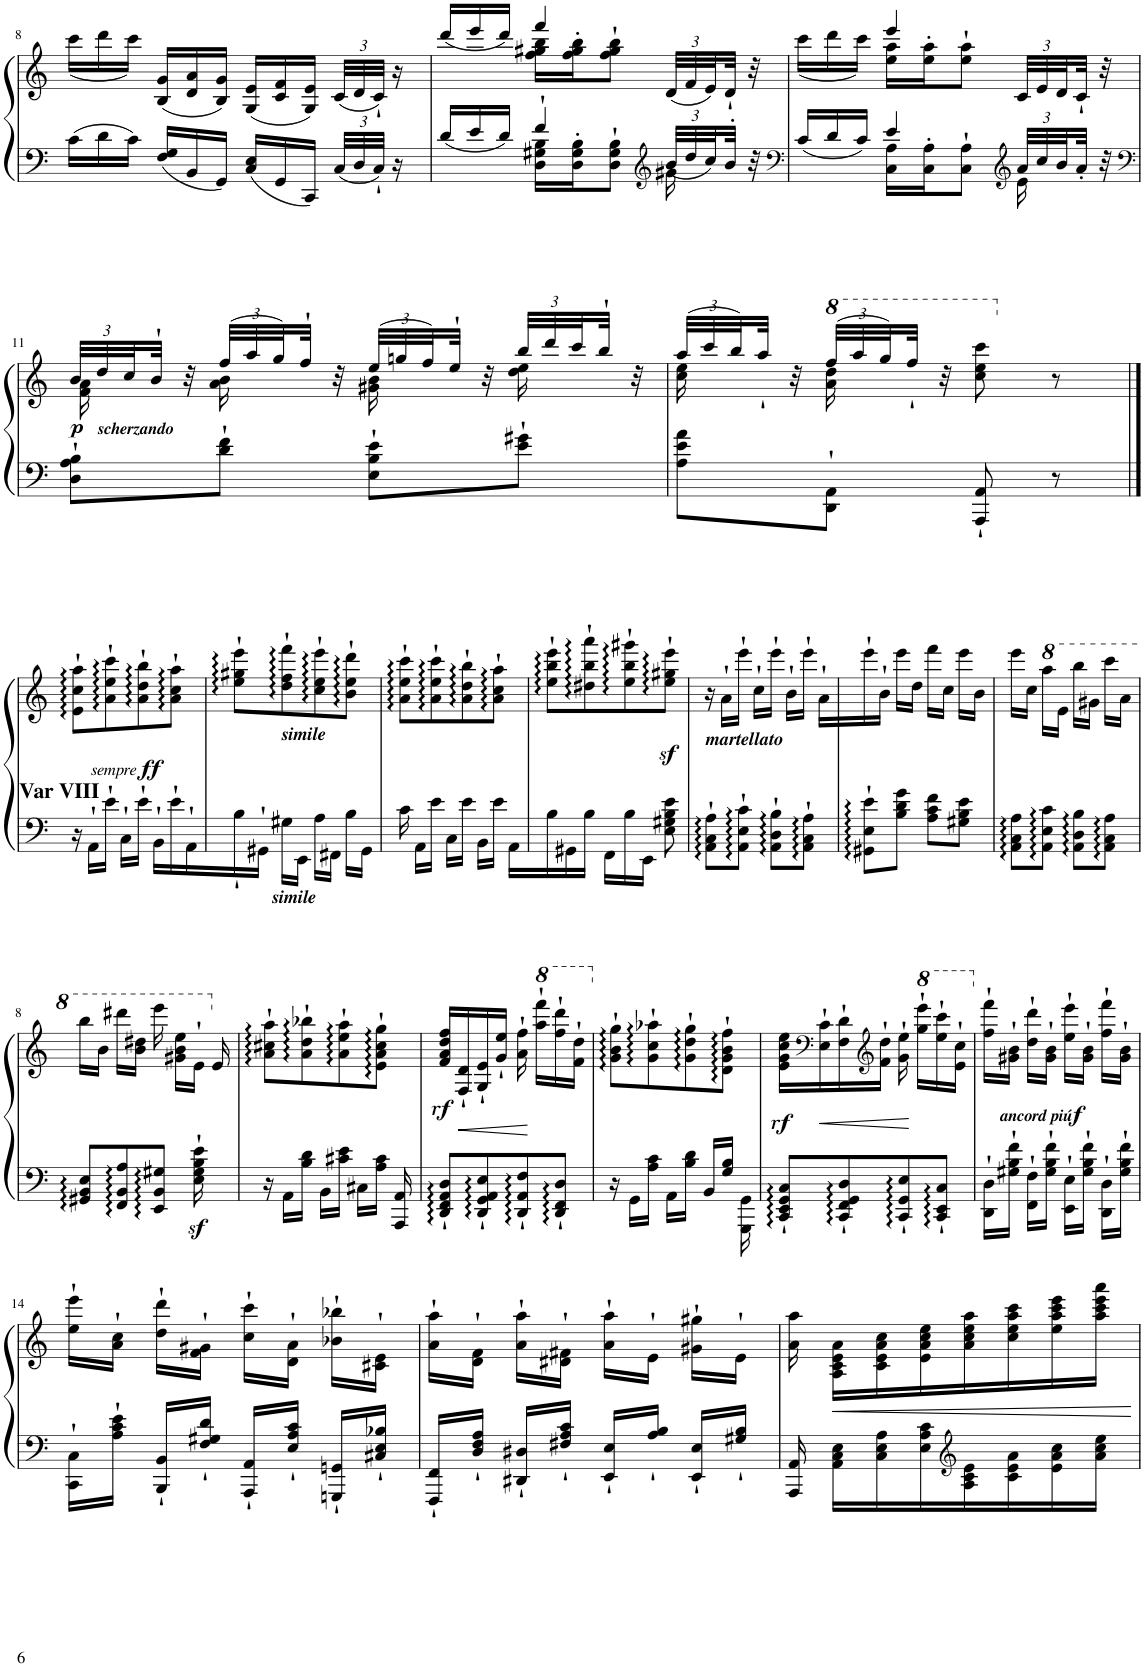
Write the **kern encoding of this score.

**kern	**kern	**dynam
*part1	*part1	*part1
*staff2	*staff1	*staff1/2
*I"Piano	*	*
*I'Pno.	*	*
!!LO:PB:g=z
*clefF4	*clefG2	*
*k[]	*k[]	*
*M2/4	*M2/4	*
*Xbrackettup	*Xbrackettup	*
=8	=8	=8
24c\LL	(<24ccc\LL	.
24d\	24ddd\	.
24c\JJ	24ccc\JJ)	.
24F/ 24G/LL	(24B/ 24g/LL	.
24BB/	24d/ 24a/	.
24GG/JJ	24B/ 24g/JJ)	.
24C/ 24E/LL	(24G/ 24e/LL	.
24GG/	24c/ 24f/	.
24CC/JJ	24G/ 24e/JJ)	.
48C/LLL	(48c/LLL	.
48D/	48d/	.
48C`/JJJ	48c`/JJJ)	.
16r	16r	.
=9	=9	=9
*^	*^	*
24d/LL	8ryy	(<24ddd/LL	8ryy	.
24e/	.	24eee/	.	.
24d/JJ	.	24ddd/JJ)	.	.
4f`/	16D\ 16G#X\ 16B\LL	4fff/	16ff\ 16gg#X\ 16bb\LL	.
.	16D\'> 16G#\'> 16B\'>J	.	16ff\'> 16gg#\'> 16bb\'>J	.
.	8D\`> 8G#\`> 8B\`>J	.	8ff\`> 8gg#\`> 8bb\`>J	.
*clefG2	*	*	*	*
48b/LLL	16g#X\	(<48d/LLL	8ryy	.
48dd/	.	48f/	.	.
48cc/	.	48e/)	.	.
32b'>/JJJ	16ryy	32d`</JJJ	.	.
32r	.	32r	.	.
=10	=10	=10	=10	=10
*clefF4	*	*	*	*
24c/LL	8ryy	(<24ccc\LL	8ryy	.
24d/	.	24ddd\	.	.
24c/JJ	.	24ccc\JJ)	.	.
4e/	16C\ 16A\LL	4eee/	16ee\ 16aa\LL	.
.	16C\'> 16A\'>J	.	16ee\'> 16aa\'>J	.
.	8C\`> 8A\`>J	.	8ee\`> 8aa\`>J	.
*clefG2	*	*	*	*
48a/LLL	16e\	48c/LLL	8ryy	.
48cc/	.	48e/	.	.
48b/	.	48d/	.	.
32a'</JJJ	16ryy	32c`</JJJ	.	.
32r	.	32r	.	.
*v	*v	*	*	*
!!LO:LB:g=z	!!
=11	=11	=11	=11
*clefF4	*	*	*
!	!	!	!LO:DY:b
8D\` 8A\` 8B\`L	48b/LLL	16f\ 16a\	p
!	!	!	!LO:DY:b
.	48dd/	.	other-dynamics
.	48cc/	.	.
.	32b`>/JJJ	16ryy	.
.	32r	.	.
8d\` 8f\`J	(48ff/LLL	16a\ 16b\	.
.	48aa/	.	.
.	48gg/)	.	.
.	32ff`>/JJJ	16ryy	.
.	32r	.	.
8E\` 8B\` 8e\`L	(48ee/LLL	16g#X\ 16b\	.
.	48ggn/	.	.
.	48ff/)	.	.
.	32ee`>/JJJ	16ryy	.
.	32r	.	.
8e\` 8g#X\`J	48bb/LLL	16dd\ 16ee\	.
.	48ddd/	.	.
.	48ccc/	.	.
.	32bb`>/JJJ	16ryy	.
.	32r	.	.
=12	=12	=12	=12
8A\ 8e\ 8a\L	(48aa/LLL	16cc\ 16ee\	.
.	48ccc/	.	.
.	48bb/)	.	.
.	32aa`/JJJ	16ryy	.
.	32r	.	.
*	*8va	*	*
8DD\`> 8AA\`>J	(48fff/LLL	16aa\ 16ddd\	.
.	48aaa/	.	.
.	48ggg/)	.	.
.	32fff`/JJJ	4ryy	.
.	32r	.	.
8AAA/`< 8AA/`<	8ccc\ 8eee\ 8cccc\	.	.
*	*X8va	*	*
8r	8r	.	.
.	.	16ryy	.
!!LO:LB:g=z
==1	==1	==1	==1
!	!LO:TX:b:B:t=Var VIII	!	!
*	*v	*v	*
16r	8e\` 8cc\` 8aa\`L	.
16AA`\LL	.	.
16e`\JJ	8a\` 8ee\` 8ccc\`	.
16C`\LL	.	.
!	!	!LO:DY:b
!	!	!LO:DY:n=1:b
16e`\JJ	8a\` 8dd\` 8bb\`	other-dynamics ff
16BB`\LL	.	.
16e`\	8a\` 8cc\` 8aa\`J	.
16AA`\	.	.
=2	=2	=2
16B`<\	8ee\` 8gg#X\` 8eee\`L	.
16GG#X`\JJ	.	.
!	!LO:TX:b:Bi:t=simile	!
!LO:TX:b:Bi:t=simile	!	!
16G#X\LL	8dd\` 8ff\` 8fff\`	.
16EE\JJ	.	.
16A\LL	8cc\` 8ee\` 8eee\`	.
16FF#X\JJ	.	.
16B\LL	8b\` 8ee\` 8ddd\`J	.
16GG#\JJ	.	.
=3	=3	=3
16c\	8a\` 8ee\` 8ccc\`L	.
16AA\LL	.	.
16e\JJ	8a\` 8ee\` 8ccc\`	.
16C\LL	.	.
16e\JJ	8a\` 8dd\` 8bb\`	.
16BB\LL	.	.
16e\JJ	8a\` 8cc\` 8aa\`J	.
16AA\LL	.	.
=4	=4	=4
16B\	8ee\` 8bb\` 8eee\`L	.
16GG#X\	.	.
16B\JJ	8dd#X\` 8bb\` 8aaa\`	.
16FF\LL	.	.
16B\	8ee\` 8bb\` 8ggg#X\`	.
16EE\JJ	.	.
8E\ 8G#X\ 8B\ 8e\	8ee\z<` 8gg#X\z<` 8eee\z<`J	.
=5	=5	=5
!	!LO:TX:b:Bi:t=martellato	!
8AA\` 8C\` 8A\`L	16r	.
.	16a`\LL	.
8AA\` 8E\` 8c\`J	16eee`\JJ	.
.	16cc`\LL	.
8AA\` 8D\` 8B\`L	16eee`\JJ	.
.	16b`\LL	.
8AA\` 8C\` 8A\`J	16eee`\JJ	.
.	16a`\LL	.
=6	=6	=6
8GG#X\` 8E\` 8e\`L	16eee`\	.
.	16b`\JJ	.
8B\ 8d\ 8g\J	16eee\LL	.
.	16dd\JJ	.
8A\ 8c\ 8f\L	16fff\LL	.
.	16cc\JJ	.
8G#X\ 8B\ 8e\J	16eee\LL	.
.	16b\JJ	.
=7	=7	=7
8AA\ 8C\ 8A\L	16eee\LL	.
.	16cc\JJ	.
*	*8va	*
8AA\ 8E\ 8c\J	16aaa\LL	.
.	16ee\JJ	.
8AA\ 8D\ 8B\L	16bbb\LL	.
.	16gg#X\JJ	.
8AA\ 8C\ 8A\J	16cccc\LL	.
.	16aa\JJ	.
!!LO:LB:g=z
=8	=8	=8
*^	*	*
4.ryy	8GG#X/ 8BB/ 8E/L	16bbb\LL	.
.	.	16bb\JJ	.
.	8FF/ 8BB/ 8A/	16dddd#X\LL	.
.	.	16bb\ 16ddd#X\JJ	.
.	8EE/ 8BB/ 8G#X/J	16eeee\	.
.	.	16gg#X\ 16bb\ 16eee\LL	.
!	!	!	!LO:DY:b=2
16e\`> 16g#\`> 16b\`> 16ee\`>	8ryy	16ee`>\JJ	sf
*	*	*X8va	*
16ryy	.	16e/	.
*v	*v	*	*
=9	=9	=9
16r	8a\` 8cc#X\` 8aa\`L	.
16AA\LL	.	.
16B\ 16d\JJ	8a\` 8dd\` 8bb-X\`	.
16BB\LL	.	.
16c#X\ 16e\JJ	8a\` 8ee\` 8aa\`	.
16C#X\LL	.	.
16A\ 16c#\JJ	8e\` 8a\` 8cc#\` 8gg\`J	.
16AAA/ 16AA/	.	.
=10	=10	=10
!	!	!LO:DY:b
8DD/` 8FF/` 8AA/` 8D/`L	16f/ 16a/ 16dd/ 16ff/LL	rf
!	!	!LO:HP:b
.	16F/` 16d/`	<
8DD/` 8GG/` 8AA/` 8E/`	16G/` 16e/`	.
.	16g/` 16ee/`JJ	.
8DD/` 8AA/` 8F/`	16a\` 16ff\`	.
*	*8va	*
.	16aaa\` 16ffff\`LL	[
8DD/` 8FF/` 8D/`J	16fff\` 16dddd\`	.
.	16ff\` 16ddd\`JJ	.
=11	=11	=11
*	*X8va	*
16r	8g\` 8b\` 8gg\`L	.
16GG\LL	.	.
16A\ 16c\JJ	8g\` 8cc\` 8aa-X\`	.
16AA\LL	.	.
16B\ 16d\JJ	8g\` 8dd\` 8gg\`	.
16BB/LL	.	.
16G/ 16B/JJ	8d\` 8g\` 8b\` 8ff\`J	.
16GGG\ 16GG\	.	.
=12	=12	=12
!	!	!LO:DY:b
8CC/` 8EE/` 8GG/` 8C/`L	16e\ 16g\ 16cc\ 16ee\LL	rf
*	*clefF4	*
!	!	!LO:HP:b
.	16E\` 16c\`	<
8CC/` 8FF/` 8GG/` 8D/`	16F\` 16d\`	.
*	*clefG2	*
.	16f\` 16dd\`JJ	.
8CC/` 8GG/` 8E/`	16g\` 16ee\`	.
*	*8va	*
.	16ggg\` 16eeee\`LL	[
8CC/` 8EE/` 8C/`J	16eee\` 16cccc\`	.
.	16ee\` 16ccc\`JJ	.
=13	=13	=13
*	*X8va	*
16DD\` 16D\`LL	16ff\` 16fff\`LL	.
16G#X\` 16B\` 16f\`JJ	16g#X\` 16b\`JJ	.
!	!	!LO:DY:b
!	!	!LO:DY:n=1:b
16FF\` 16F\`LL	16dd\` 16ddd\`LL	other-dynamics f
16G#\` 16B\` 16f\`JJ	16g#\` 16b\`JJ	.
16EE\` 16E\`LL	16ee\` 16eee\`LL	.
16G#\` 16B\` 16f\`JJ	16g#\` 16b\`JJ	.
16DD\` 16D\`LL	16ff\` 16fff\`LL	.
16G#\` 16B\` 16f\`JJ	16g#\` 16b\`JJ	.
!!LO:LB:g=z
=14	=14	=14
16CC\` 16C\`LL	16ee\` 16eee\`LL	.
16A\` 16c\` 16e\`JJ	16a\` 16cc\`JJ	.
16BBB/` 16BB/`LL	16dd\` 16ddd\`LL	.
16F/` 16G#X/` 16d/`JJ	16f\` 16g#X\`JJ	.
16AAA/` 16AA/`LL	16cc\` 16ccc\`LL	.
16E/` 16A/` 16c/`JJ	16d\` 16a\`JJ	.
16GGGn/` 16GGn/`LL	16b-X\` 16bb-X\`LL	.
16C#X/` 16E/` 16B-X/`JJ	16c#X\` 16e\`JJ	.
=15	=15	=15
16FFF/` 16FF/`LL	16a\` 16aa\`LL	.
16D/` 16F/` 16A/`JJ	16d\` 16f\`JJ	.
16DD#X/` 16D#X/`LL	16a\` 16aa\`LL	.
16F#X/` 16A/` 16c/`JJ	16d#X\` 16f#X\`JJ	.
16EE/` 16E/`LL	16a\` 16aa\`LL	.
16A/` 16B/`JJ	16e`\JJ	.
16EE/` 16E/`LL	16g#X\` 16gg#X\`LL	.
16G#X/` 16B/`JJ	16e`\JJ	.
=16	=16	=16
16AAA/ 16AA/	16a\ 16aa\	.
!	!	!LO:HP:b
16AA\ 16C\ 16E\LL	16A\ 16c\ 16e\ 16a\LL	<
16C\ 16E\ 16A\	16c\ 16e\ 16a\ 16cc\	.
16E\ 16A\ 16c\	16e\ 16a\ 16cc\ 16ee\	.
*clefG2	*	*
16A\ 16c\ 16e\	16a\ 16cc\ 16ee\ 16aa\	.
16c\ 16e\ 16a\	16cc\ 16ee\ 16aa\ 16ccc\	.
16e\ 16a\ 16cc\	16ee\ 16aa\ 16ccc\ 16eee\	.
16a\ 16cc\ 16ee\JJ	16aa\ 16ccc\ 16eee\ 16aaa\JJ	.
.	.	[
=	=	=
*-	*-	*-
